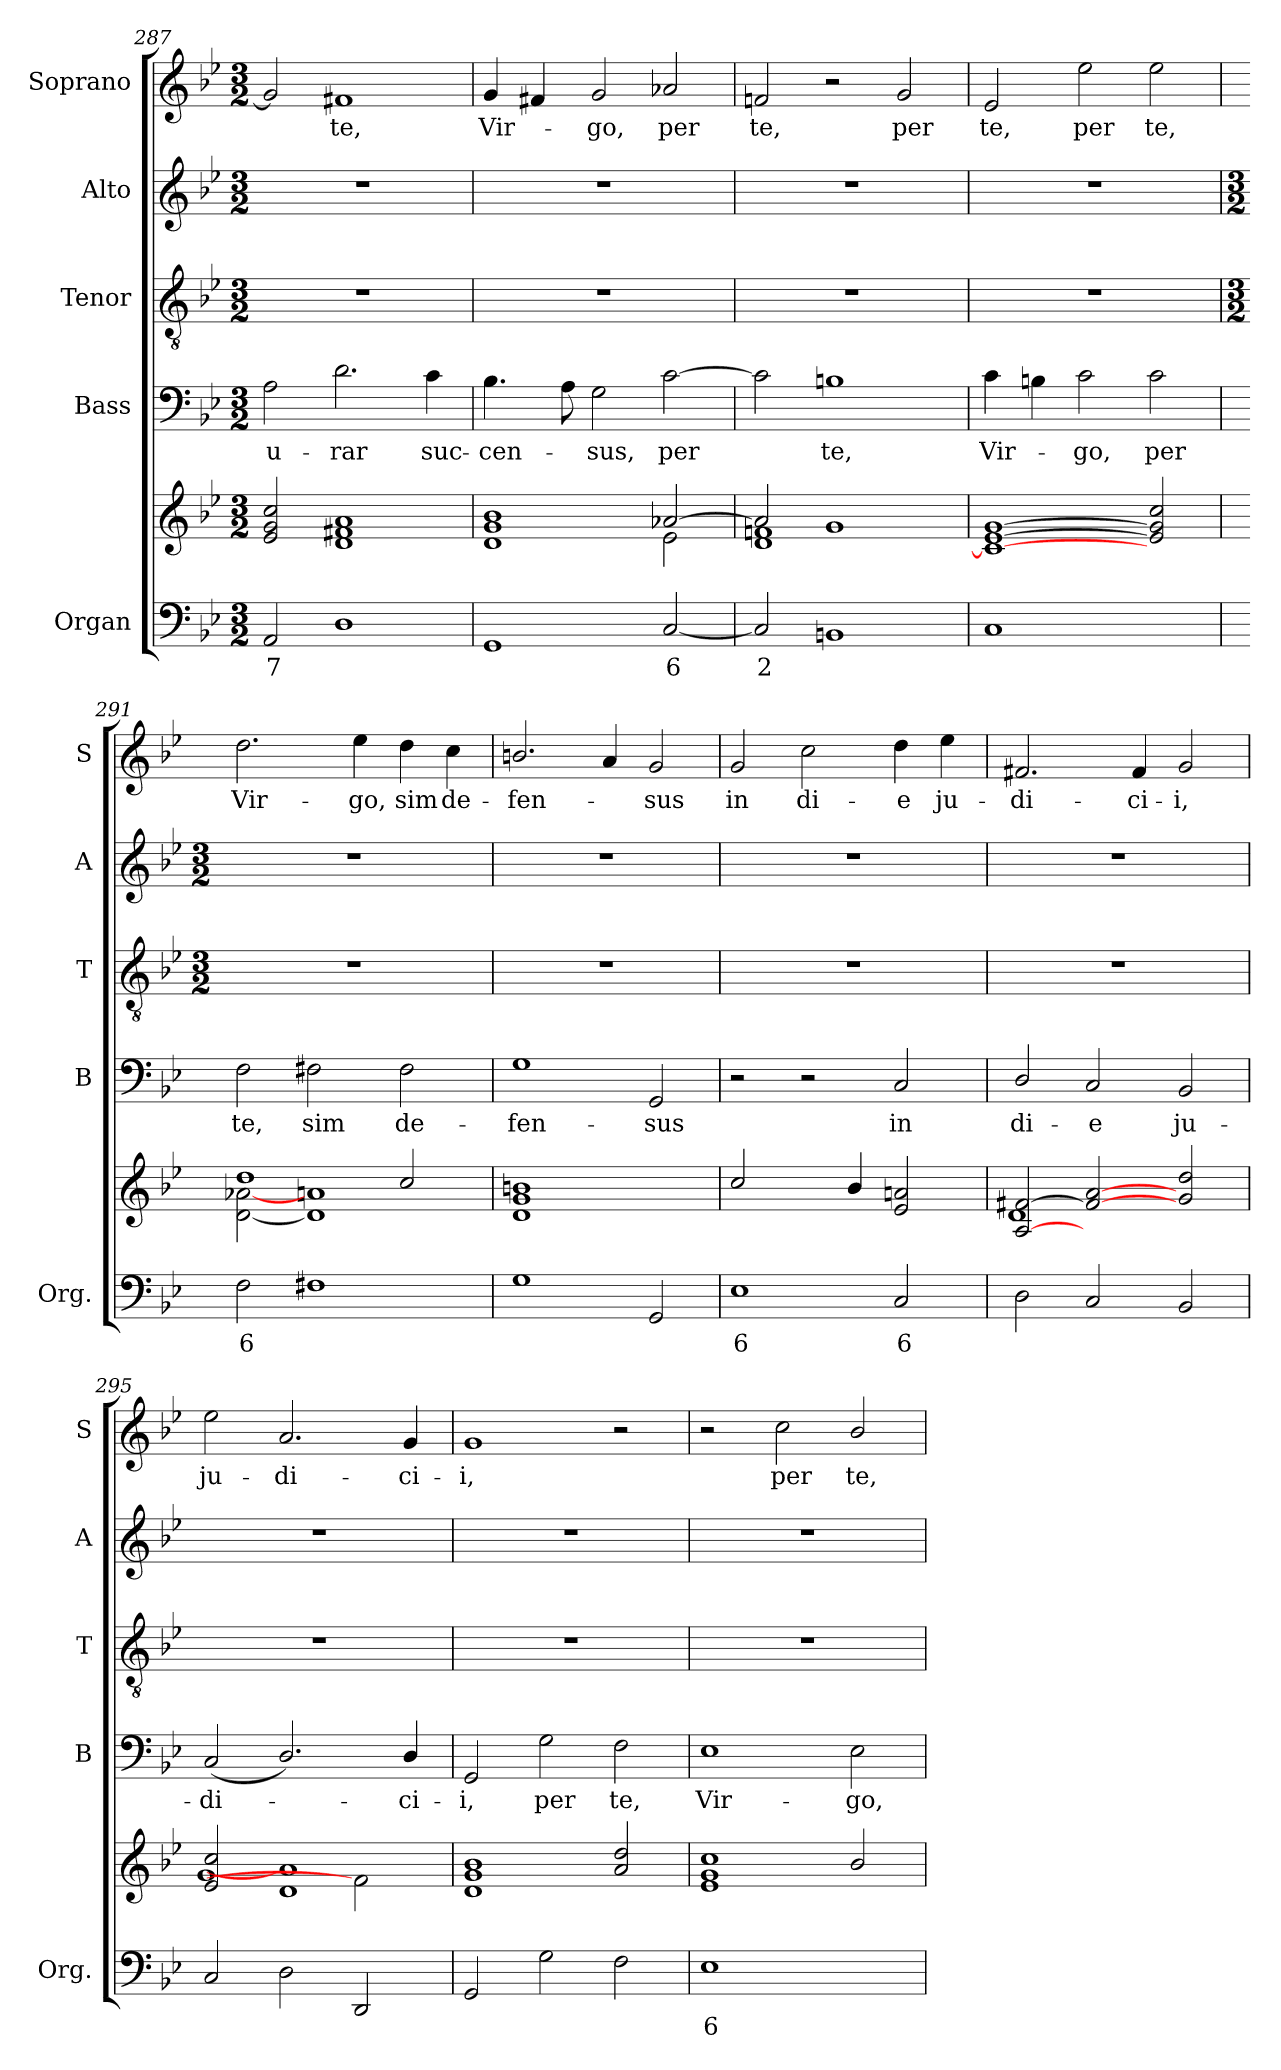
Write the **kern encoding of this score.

**kern	**text	**kern	**kern	**text	**kern	**kern	**kern	**text
*part5	*part5	*part5	*part4	*part4	*part3	*part2	*part1	*part1
*staff6	*staff6	*staff5	*staff4	*staff4	*staff3	*staff2	*staff1	*staff1
*I"Organ	*	*	*I"Bass	*	*I"Tenor	*I"Alto	*I"Soprano	*
*I'Org.	*	*	*I'B	*	*I'T	*I'A	*I'S	*
*clefF4	*	*clefG2	*clefF4	*	*clefGv2	*clefG2	*clefG2	*
*k[b-e-]	*	*k[b-e-]	*k[b-e-]	*	*k[b-e-]	*k[b-e-]	*k[b-e-]	*
*M3/2	*	*M3/2	*M3/2	*	*M3/2	*M3/2	*M3/2	*
=287	=287	=287	=287	=287	=287	=287	=287	=287
*	*	*^	*	*	*	*	*	*
!	!	!	!	!	!LO:LY:b	!	!	!	!
2AA	7	2e- 2g 2cc	1.ryy	2A\	u-	1.r	1.r	2g/]	.
!	!	!	!	!	!LO:LY:b	!	!	!	!LO:LY:b
1D	.	1d 1f#X 1a	.	2.d\	-rar	.	.	1f#X	te,
!	!	!	!	!	!LO:LY:b	!	!	!	!
.	.	.	.	4c\	suc-	.	.	.	.
=288	=288	=288	=288	=288	=288	=288	=288	=288	=288
!	!	!	!	!	!LO:LY:b	!	!	!	!LO:LY:b
1GG	.	1d 1g 1b-	2ryy	4.B-\	-cen-	1.r	1.r	4g/	Vir-
.	.	.	.	.	.	.	.	4f#X/	.
.	.	.	.	8A\	.	.	.	.	.
!	!	!	!	!	!LO:LY:b	!	!	!	!LO:LY:b
.	.	.	2ryy	2G\	sus,	.	.	2g/	go,
!	!	!	!	!	!LO:LY:b	!	!	!	!LO:LY:b
[2C	6	[2a-X	2e-	[2c\	per	.	.	2a-X/	per
!!LO:LB:g=z
=289	=289	=289	=289	=289	=289	=289	=289	=289	=289
!	!	!	!LO:N:vis=1	!	!	!	!	!	!LO:LY:b
2C]	2	2a-]	1.d 1.fnj	2c\]	.	1.r	1.r	2fnj/	te,
!	!	!	!	!	!LO:LY:b	!	!	!	!
1BBn	.	1g	.	1Bn	te,	.	.	2r	.
!	!	!	!	!	!	!	!	!	!LO:LY:b
.	.	.	.	.	.	.	.	2g/	per
=290	=290	=290	=290	=290	=290	=290	=290	=290	=290
!LO:N:vis=1	!	!	!	!	!LO:LY:b	!	!	!	!LO:LY:b
1.C	.	1c_ [1e- [1g	1.ryy	4c\	Vir-	1.r	1.r	2e-/	te,
.	.	.	.	4Bn\	.	.	.	.	.
!	!	!	!	!	!LO:LY:b	!	!	!	!LO:LY:b
.	.	.	.	2c\	go,	.	.	2ee-\	per
!	!	!	!	!	!LO:LY:b	!	!	!	!LO:LY:b
.	.	2e-] 2g] 2cc	.	2c\	per	.	.	2ee-\	te,
=291	=291	=291	=291	=291	=291	=291	=291	=291	=291
*	*	*	*	*	*	*M3/2	*M3/2	*	*
!	!	!	!	!	!LO:LY:b	!	!	!	!LO:LY:b
2F	6	1dd	[2d [2a-X	2F\	te,	1.r	1.r	2.dd\	Vir-
!	!	!	!	!	!LO:LY:b	!	!	!	!
1F#X	.	.	1d] 1an	2F#X\	sim	.	.	.	.
!	!	!	!	!	!	!	!	!	!LO:LY:b
.	.	.	.	.	.	.	.	4ee-\	-go,
!	!	!	!	!	!LO:LY:b	!	!	!	!LO:LY:b
.	.	2cc	.	2F#\	de-	.	.	4dd\	sim
!	!	!	!	!	!	!	!	!	!LO:LY:b
.	.	.	.	.	.	.	.	4cc\	de-
=292	=292	=292	=292	=292	=292	=292	=292	=292	=292
!	!	!LO:N:vis=1	!	!	!LO:LY:b	!	!	!	!LO:LY:b
1G	.	1.d 1.g 1.bn	1.ryy	1G	-fen-	1.r	1.r	2.bn/	-fen-
.	.	.	.	.	.	.	.	4a/	.
!	!	!	!	!	!LO:LY:b	!	!	!	!LO:LY:b
2GG	.	.	.	2GG/	-sus	.	.	2g/	sus
=293	=293	=293	=293	=293	=293	=293	=293	=293	=293
!	!	!LO:N:vis=2	!	!	!	!	!	!	!LO:LY:b
1E-	6	2.cc	1.ryy	2r	.	1.r	1.r	2g/	in
!	!	!	!	!	!	!	!	!	!LO:LY:b
.	.	.	.	2r	.	.	.	2cc\	di-
.	.	4b-j	.	.	.	.	.	.	.
!	!	!	!	!	!LO:LY:b	!	!	!	!LO:LY:b
2C	6	2e- 2anj	.	2C/	in	.	.	4dd\	-e
!	!	!	!	!	!	!	!	!	!LO:LY:b
.	.	.	.	.	.	.	.	4ee-\	ju-
=294	=294	=294	=294	=294	=294	=294	=294	=294	=294
!	!	!	!LO:N:vis=1	!	!LO:LY:b	!	!	!	!LO:LY:b
2D	.	[2A [2f#X	1.d	2D/	di-	1.r	1.r	2.f#X/	-di-
!	!	!	!	!	!LO:LY:b	!	!	!	!
2C	.	2f#_ [2a	.	2C/	-e	.	.	.	.
!	!	!	!	!	!	!	!	!	!LO:LY:b
.	.	.	.	.	.	.	.	4f#/	-ci-
!	!	!	!	!	!LO:LY:b	!	!	!	!LO:LY:b
2BB-	.	2g 2dd	.	2BB-/	ju-	.	.	2g/	-i,
!!LO:LB:g=z
=295	=295	=295	=295	=295	=295	=295	=295	=295	=295
!	!	!	!	!	!LO:LY:b	!	!	!	!LO:LY:b
2C	.	2e- 2cc	1g	(2C/	-di-	1.r	1.r	2ee-\	ju-
!	!	!	!	!	!	!	!	!	!LO:LY:b
2D	.	1d 1a]	.	2.D/)	.	.	.	2.a/	-di-
2DD	.	.	2f#]	.	.	.	.	.	.
!	!	!	!	!	!LO:LY:b	!	!	!	!LO:LY:b
.	.	.	.	4D/	-ci-	.	.	4g/	-ci-
=296	=296	=296	=296	=296	=296	=296	=296	=296	=296
!	!	!	!LO:N:vis=1	!	!LO:LY:b	!	!	!	!LO:LY:b
2GG	.	1g 1b-	1.d	2GG/	-i,	1.r	1.r	1g	-i,
!	!	!	!	!	!LO:LY:b	!	!	!	!
2G	.	.	.	2G\	per	.	.	.	.
!	!	!	!	!	!LO:LY:b	!	!	!	!
2F	.	2a 2dd	.	2F\	te,	.	.	2r	.
=297	=297	=297	=297	=297	=297	=297	=297	=297	=297
!LO:N:vis=1	!	!	!LO:N:vis=1	!	!LO:LY:b	!	!	!	!
1.E-	6	1cc	1.e- 1.g	1E-	Vir-	1.r	1.r	2r	.
!	!	!	!	!	!	!	!	!	!LO:LY:b
.	.	.	.	.	.	.	.	2cc\	per
!	!	!	!	!	!LO:LY:b	!	!	!	!LO:LY:b
.	.	2b-	.	2E-\	-go,	.	.	2b-/	te,
*	*	*v	*v	*	*	*	*	*	*
=	=	=	=	=	=	=	=	=
*-	*-	*-	*-	*-	*-	*-	*-	*-
